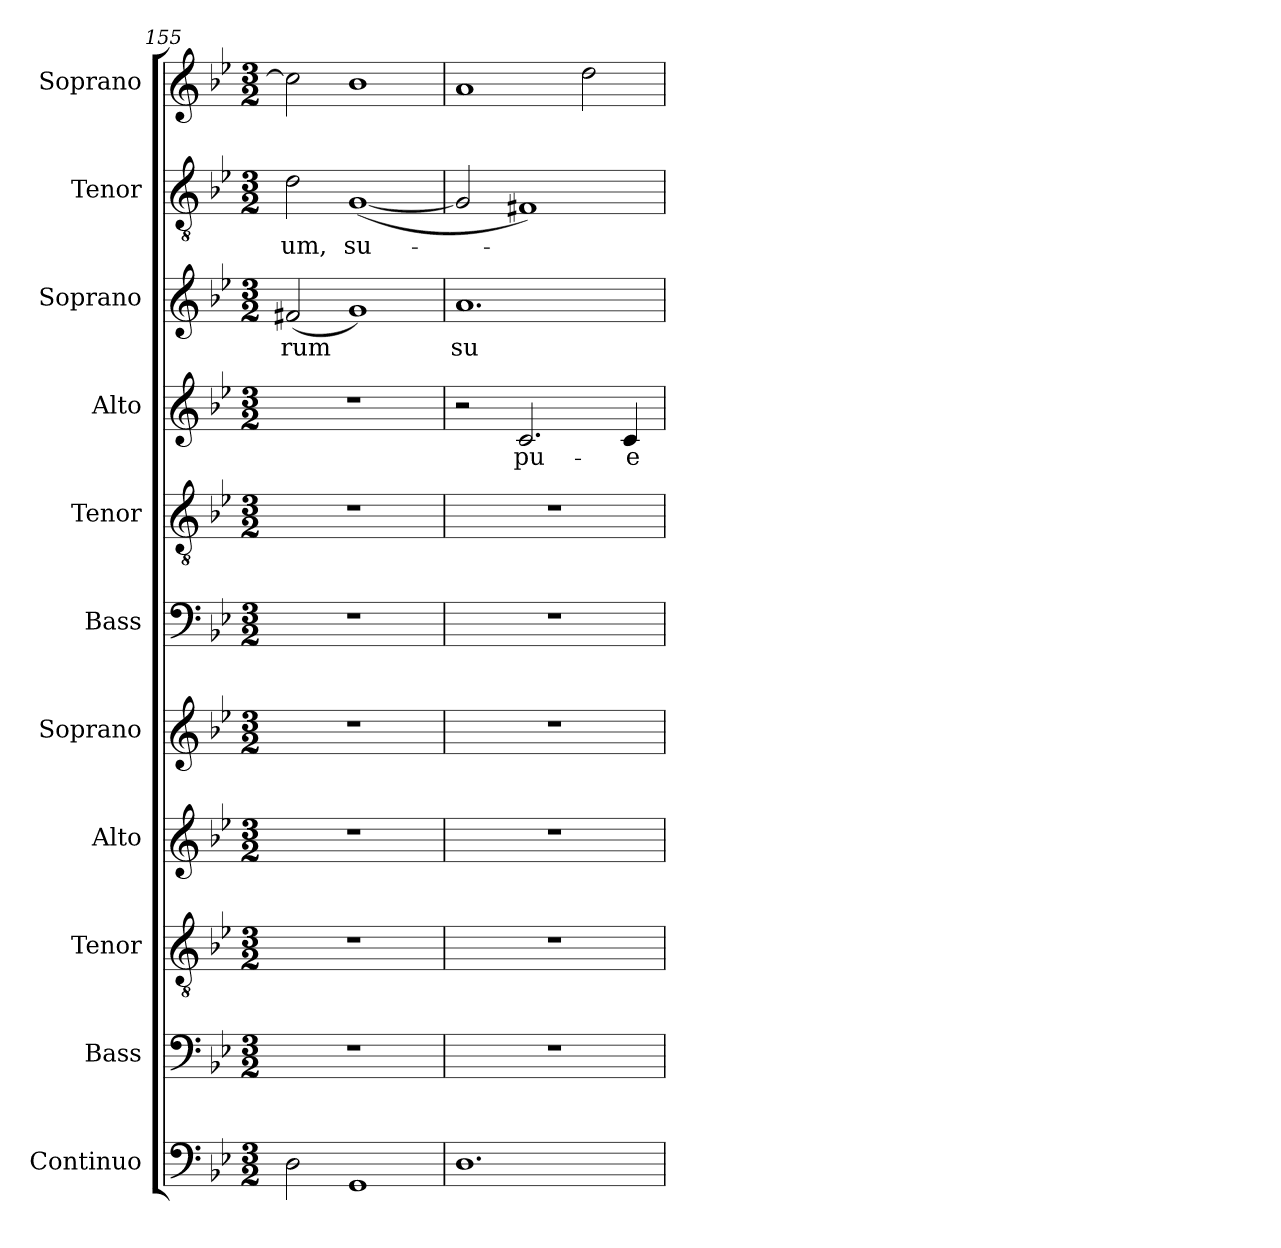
**kern	**kern	**kern	**kern	**kern	**kern	**kern	**kern	**text	**kern	**text	**kern	**text	**kern
*part11	*part10	*part9	*part8	*part7	*part6	*part5	*part4	*part4	*part3	*part3	*part2	*part2	*part1
*staff11	*staff10	*staff9	*staff8	*staff7	*staff6	*staff5	*staff4	*staff4	*staff3	*staff3	*staff2	*staff2	*staff1
*I"Continuo	*I"Bass	*I"Tenor	*I"Alto	*I"Soprano	*I"Bass	*I"Tenor	*I"Alto	*	*I"Soprano	*	*I"Tenor	*	*I"Soprano
*I'Cont.	*I'B.	*I'T.	*I'A.	*I'S.	*I'B.	*I'T.	*I'A.	*	*I'S.	*	*I'T.	*	*I'S.
!!LO:PB:g=z
*clefF4	*clefF4	*clefGv2	*clefG2	*clefG2	*clefF4	*clefGv2	*clefG2	*	*clefG2	*	*clefGv2	*	*clefG2
*	*	*ITrd7c12	*	*	*	*ITrd7c12	*	*	*	*	*ITrd7c12	*	*
*k[b-e-]	*k[b-e-]	*k[b-e-]	*k[b-e-]	*k[b-e-]	*k[b-e-]	*k[b-e-]	*k[b-e-]	*	*k[b-e-]	*	*k[b-e-]	*	*k[b-e-]
*B-:	*B-:	*B-:	*B-:	*B-:	*B-:	*B-:	*B-:	*	*B-:	*	*B-:	*	*B-:
*M3/2	*M3/2	*M3/2	*M3/2	*M3/2	*M3/2	*M3/2	*M3/2	*	*M3/2	*	*M3/2	*	*M3/2
=155	=155	=155	=155	=155	=155	=155	=155	=155	=155	=155	=155	=155	=155
!	!LO:N:vis=1	!LO:N:vis=1	!LO:N:vis=1	!LO:N:vis=1	!LO:N:vis=1	!LO:N:vis=1	!LO:N:vis=1	!	!	!	!	!	!
!	!	!	!	!	!	!	!	!	!	!LO:LY:b:color=#000000	!	!	!
!	!	!	!	!	!	!	!	!	!	!	!	!LO:LY:b:color=#000000	!
2Di\	1.r	1.r	1.r	1.r	1.r	1.r	1.r	.	(2f#Xi/	-rum	2Di\	-um,	2cci\]
!	!	!	!	!	!	!	!	!	!	!	!	!LO:LY:b:color=#000000	!
1GGi	.	.	.	.	.	.	.	.	1gi)	.	([<1GGi	su-	1b-i
=156	=156	=156	=156	=156	=156	=156	=156	=156	=156	=156	=156	=156	=156
!	!LO:N:vis=1	!LO:N:vis=1	!LO:N:vis=1	!LO:N:vis=1	!LO:N:vis=1	!LO:N:vis=1	!	!	!	!	!	!	!
!	!	!	!	!	!	!	!	!	!	!LO:LY:b:color=#000000	!	!	!
1.Di	1.r	1.r	1.r	1.r	1.r	1.r	2r	.	1.ai	su-	2GGi/]	.	1ai
!	!	!	!	!	!	!	!	!LO:LY:b:color=#000000	!	!	!	!	!
.	.	.	.	.	.	.	2.ci/	pu-	.	.	1FF#Xi)	.	.
.	.	.	.	.	.	.	.	.	.	.	.	.	2ddi\
!	!	!	!	!	!	!	!	!LO:LY:b:color=#000000	!	!	!	!	!
.	.	.	.	.	.	.	4ci/	-e-	.	.	.	.	.
=	=	=	=	=	=	=	=	=	=	=	=	=	=
*-	*-	*-	*-	*-	*-	*-	*-	*-	*-	*-	*-	*-	*-
